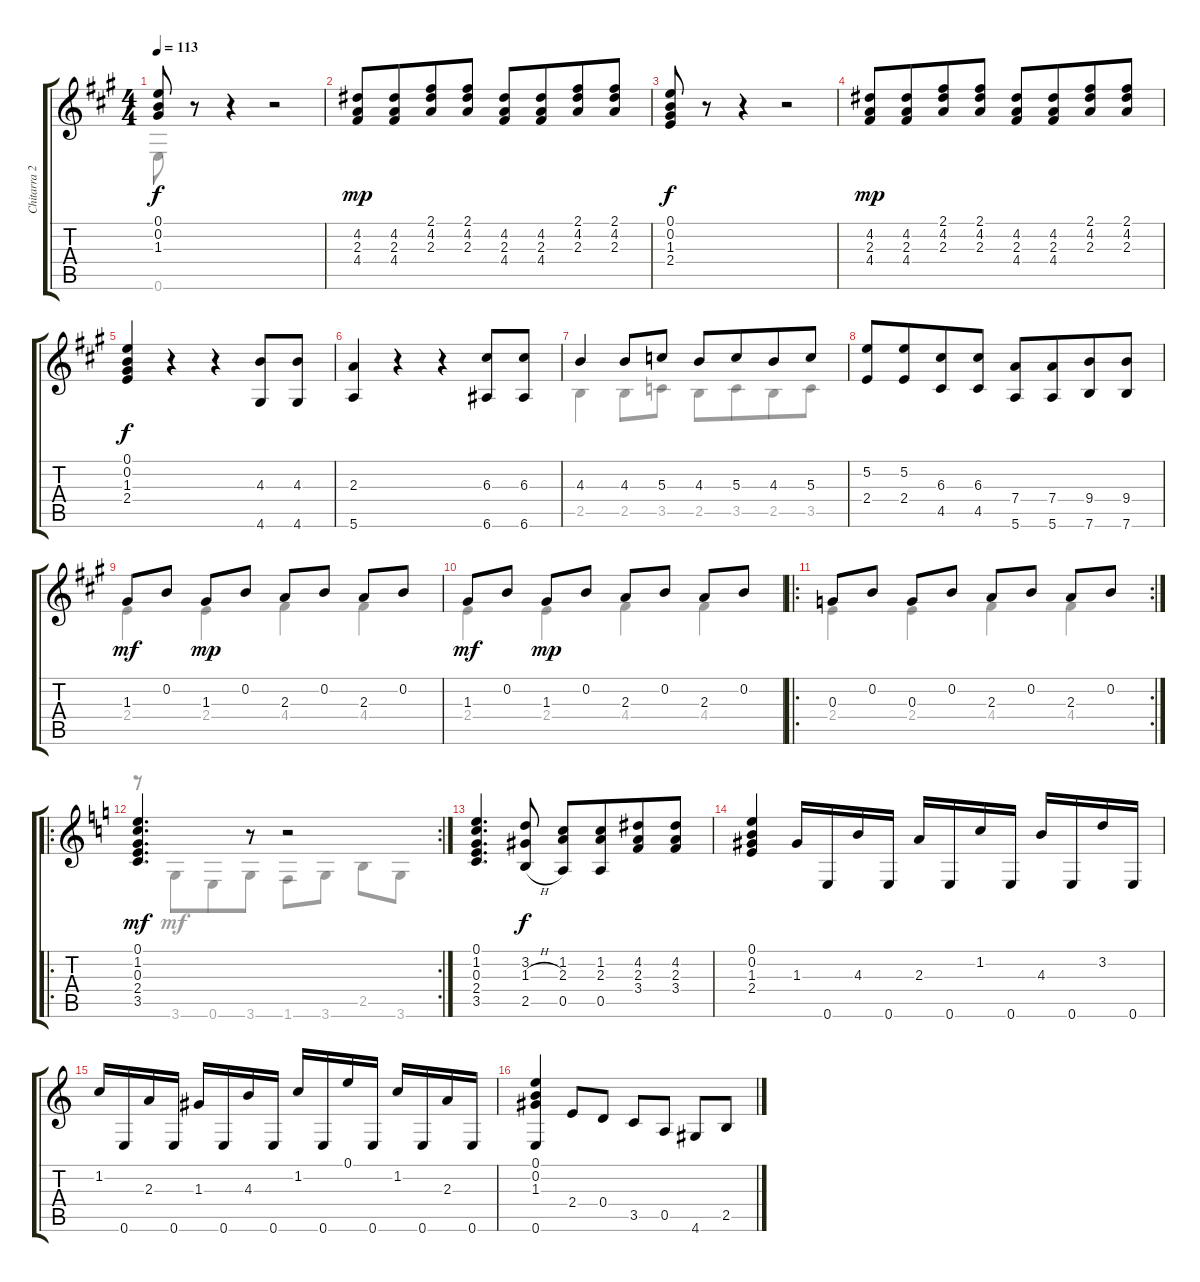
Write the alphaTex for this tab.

\track ("Chitarra 2" "Chitarra 2") {instrument acousticguitarnylon}
\staff {score tabs}
\tuning (E4 B3 G3 D3 A2 E2) {hide}
\voice
\ts (4 4)
\tempo 113
\clef g2
\ks a
(0.1 0.2 1.3).8{dy f} r.8 r.4 r.2 |
(4.2 2.3 4.4).8{dy mp beam Up} (4.2 2.3 4.4).8{beam Up beam merge} (2.1 4.2 2.3).8{beam Up} (2.1 4.2 2.3).8{beam Up} (4.2 2.3 4.4).8{beam Up} (4.2 2.3 4.4).8{beam Up beam merge} (2.1 4.2 2.3).8{beam Up} (2.1 4.2 2.3).8{beam Up} |
(0.1 0.2 1.3 2.4).8{dy f} r.8 r.4 r.2 |
(4.2 2.3 4.4).8{dy mp beam Up} (4.2 2.3 4.4).8{beam Up beam merge} (2.1 4.2 2.3).8{beam Up} (2.1 4.2 2.3).8{beam Up} (4.2 2.3 4.4).8{beam Up} (4.2 2.3 4.4).8{beam Up beam merge} (2.1 4.2 2.3).8{beam Up} (2.1 4.2 2.3).8{beam Up} |
(0.1 0.2 1.3 2.4).4{dy f} r.4 r.4 (4.3 4.6).8 (4.3 4.6).8 |
(2.3 5.6).4 r.4 r.4 (6.3 6.6).8 (6.3 6.6).8 |
4.3.4 4.3.8 5.3.8 4.3.8 5.3.8{beam merge} 4.3.8 5.3.8 |
(5.2 2.4).8 (5.2 2.4).8{beam merge} (6.3 4.5).8 (6.3 4.5).8 (7.4 5.6).8 (7.4 5.6).8{beam merge} (9.4 7.6).8 (9.4 7.6).8 |
1.3.8{dy mf} 0.2.8 1.3.8{dy mp} 0.2.8 2.3.8 0.2.8 2.3.8 0.2.8 |
1.3.8{dy mf} 0.2.8 1.3.8{dy mp} 0.2.8 2.3.8 0.2.8 2.3.8 0.2.8 |
\ro
\rc 2
0.3.8 0.2.8 0.3.8 0.2.8 2.3.8 0.2.8 2.3.8 0.2.8 |
\ro
\rc 2
\ks c
(0.1 1.2 0.3 2.4 3.5).4{d dy mf} r.8 r.2 |
(0.1 1.2 0.3 2.4 3.5).4{d} (3.2 1.3{h} 2.5{h}).8{dy f} (1.2 2.3 0.5).8{beam Up} (1.2 2.3 0.5).8{beam Up beam merge} (4.2 2.3 3.4).8{beam Up} (4.2 2.3 3.4).8{beam Up} |
(0.1 0.2 1.3 2.4).4 1.3.16 0.6.16 4.3.16 0.6.16 2.3.16 0.6.16 1.2.16 0.6.16 4.3.16 0.6.16 3.2.16 0.6.16 |
1.2.16 0.6.16 2.3.16 0.6.16 1.3.16 0.6.16 4.3.16 0.6.16 1.2.16 0.6.16 0.1.16 0.6.16 1.2.16 0.6.16 2.3.16 0.6.16 |
(0.1 0.2 1.3 0.6).4 2.4.8 0.4.8 3.5.8 0.5.8 4.6.8 2.5.8
\voice
\clef g2
\ottava regular
\simile none
\ks a
0.6.8{dy f} r.8 r.4 r.2 |
|
|
|
|
|
2.5.4 2.5.8 3.5.8 2.5.8 3.5.8{beam merge} 2.5.8 3.5.8 |
|
2.4.4{dy mf} 2.4.4{dy mp} 4.4.4 4.4.4 |
2.4.4{dy mf} 2.4.4{dy mp} 4.4.4 4.4.4 |
2.4.4 2.4.4 4.4.4 4.4.4 |
\ks c
r.8 3.6.8{dy mf beam merge} 0.6.8 3.6.8 1.6.8 3.6.8 2.5.8 3.6.8 |
|
|
|
